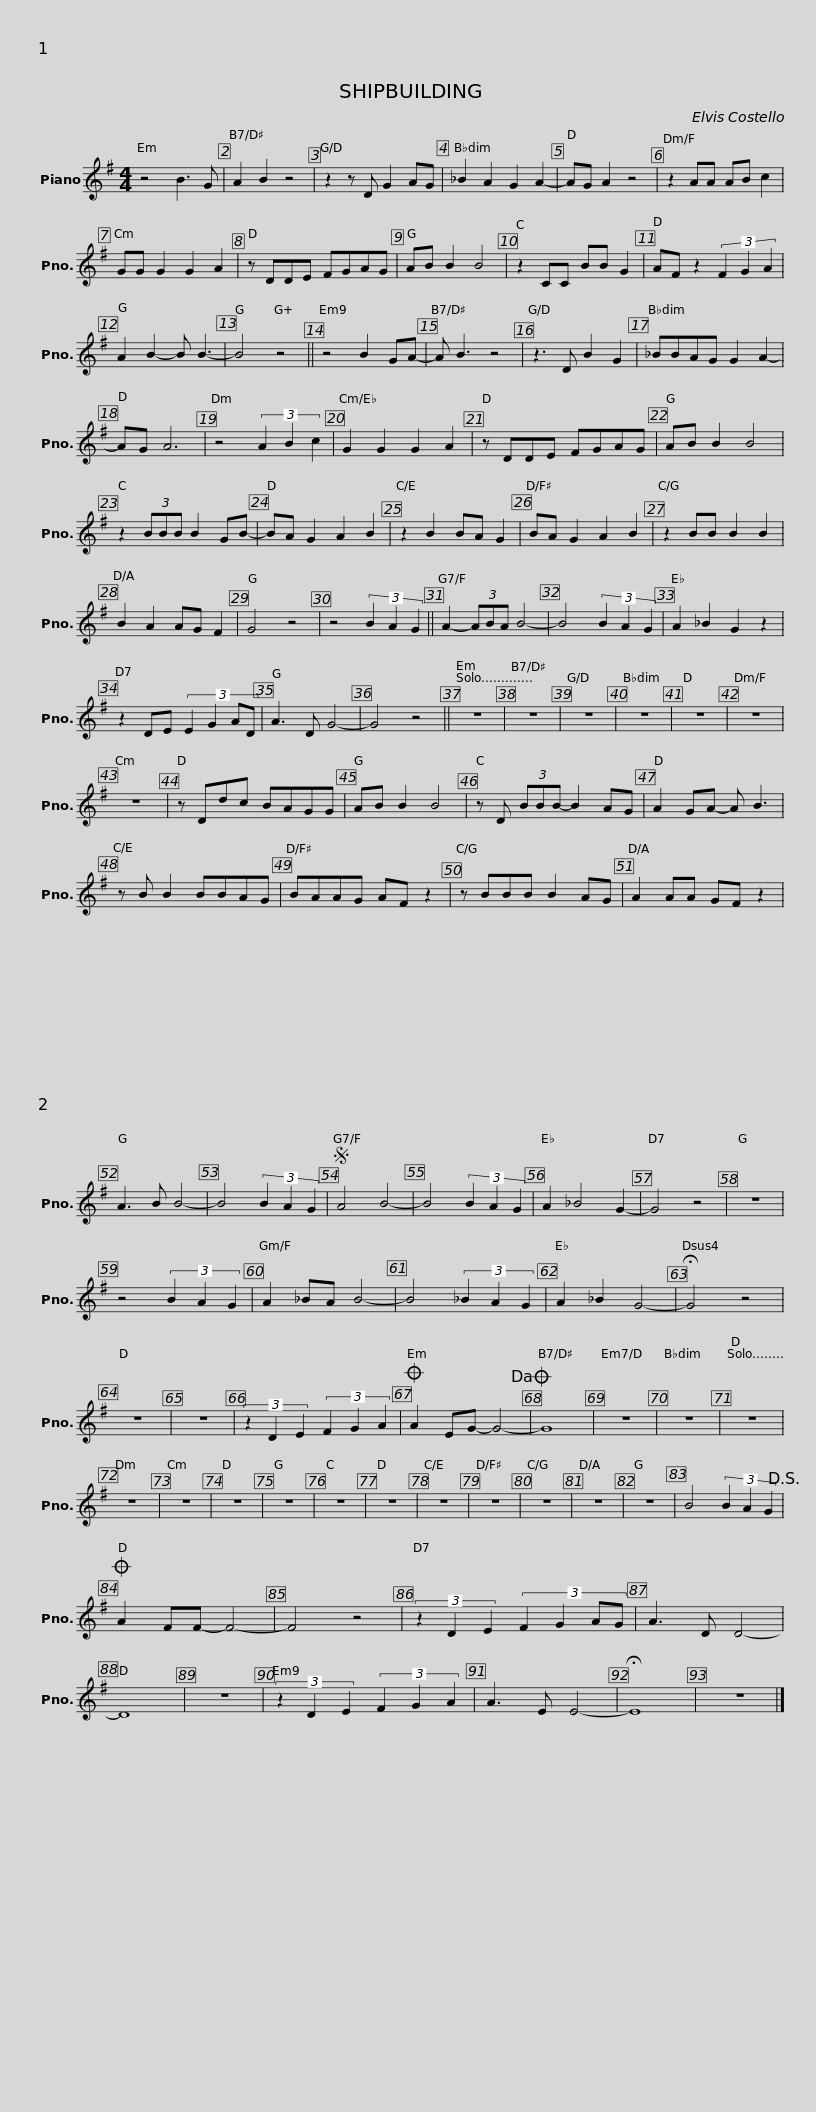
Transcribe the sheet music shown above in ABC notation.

X:1
L:1/8
M:4/4
I:linebreak $
K:G
V:1 treble
V:1
 z4 B3 G | A2 B2 z4 | z2 z D G2 AG | _B2 A2 G2 A2- |$ AG A2 z4 | %5
 z2 AA AB c2 | GG G2 G2 A2 | z DDE FGAG |$ AB B2 B4 | z2 CC BB G2 | %10
 AF z2 (3F2 G2 A2 | A2 B2- B B3- |$ B4 z4 || z4 B2 GA- | A B3 z4 | %15
 z3 D B2 G2 |$ _BBAG G2 A2- | AG A6 | z4 (3A2 B2 c2 | G2 G2 G2 A2 |$ %20
 z DDE FGAG | AB B2 B4 | z2 (3BBB B2 GB- | BA G2 A2 B2 |$ z2 B2 BA G2 | %25
 BA G2 A2 B2 | z2 BB B2 B2 | B2 A2 AG F2 |$ G4 z4 | z4 (3B2 A2 G2 || %30
 A2- (3ABA B4- | B4 (3B2 A2 G2 |$ A2 _B2 G2 z2 | z2 DE (3:2:4E2 G2 AD | A3 D G4- | %35
 G4 z4 ||$ z8 | z8 | z8 | z8 | %40
 z8 | z8 | z8 |$ z Ddc BAGG | AB B2 B4 | %45
 z D (3BBB- B2 AG |$ A2 GA- A B3 | z B B2 BBAG | BAAG AF z2 | z BBB B2 AG |$ %50
 A2 AA GF z2 | A3 B B4- | B4 (3B2 A2 G2 |S A4 B4- | B4 (3B2 A2 G2 | %55
 A2 _B4 G2- | G4 z4 |$ z8 | z4 (3B2 A2 G2 | A2 _BA B4- | %60
 B4 (3_B2 A2 G2 | A2 _B2 G4- | !fermata!G4 z4 |$ z8 | z8 | %65
 (3z2 D2 E2 (3F2 G2 A2 |O A2 EG- G4-!dacoda! | G8 | z8 | z8 |$ %70
 z8 | z8 | z8 | z8 | z8 | %75
 z8 |$ z8 | z8 | z8 | z8 | %80
 z8 | z8 | B4 (3B2 A2 G2!D.S.! |$O A2 FF- F4- | F4 z4 | %85
 (3z2 D2 E2 (3:2:4F2 G2 AG | A3 D D4- | D8 | z8 | (3z2 D2 E2 (3F2 G2 A2 | %90
 A3 E E4- | !fermata!E8 | z8 |] %93
